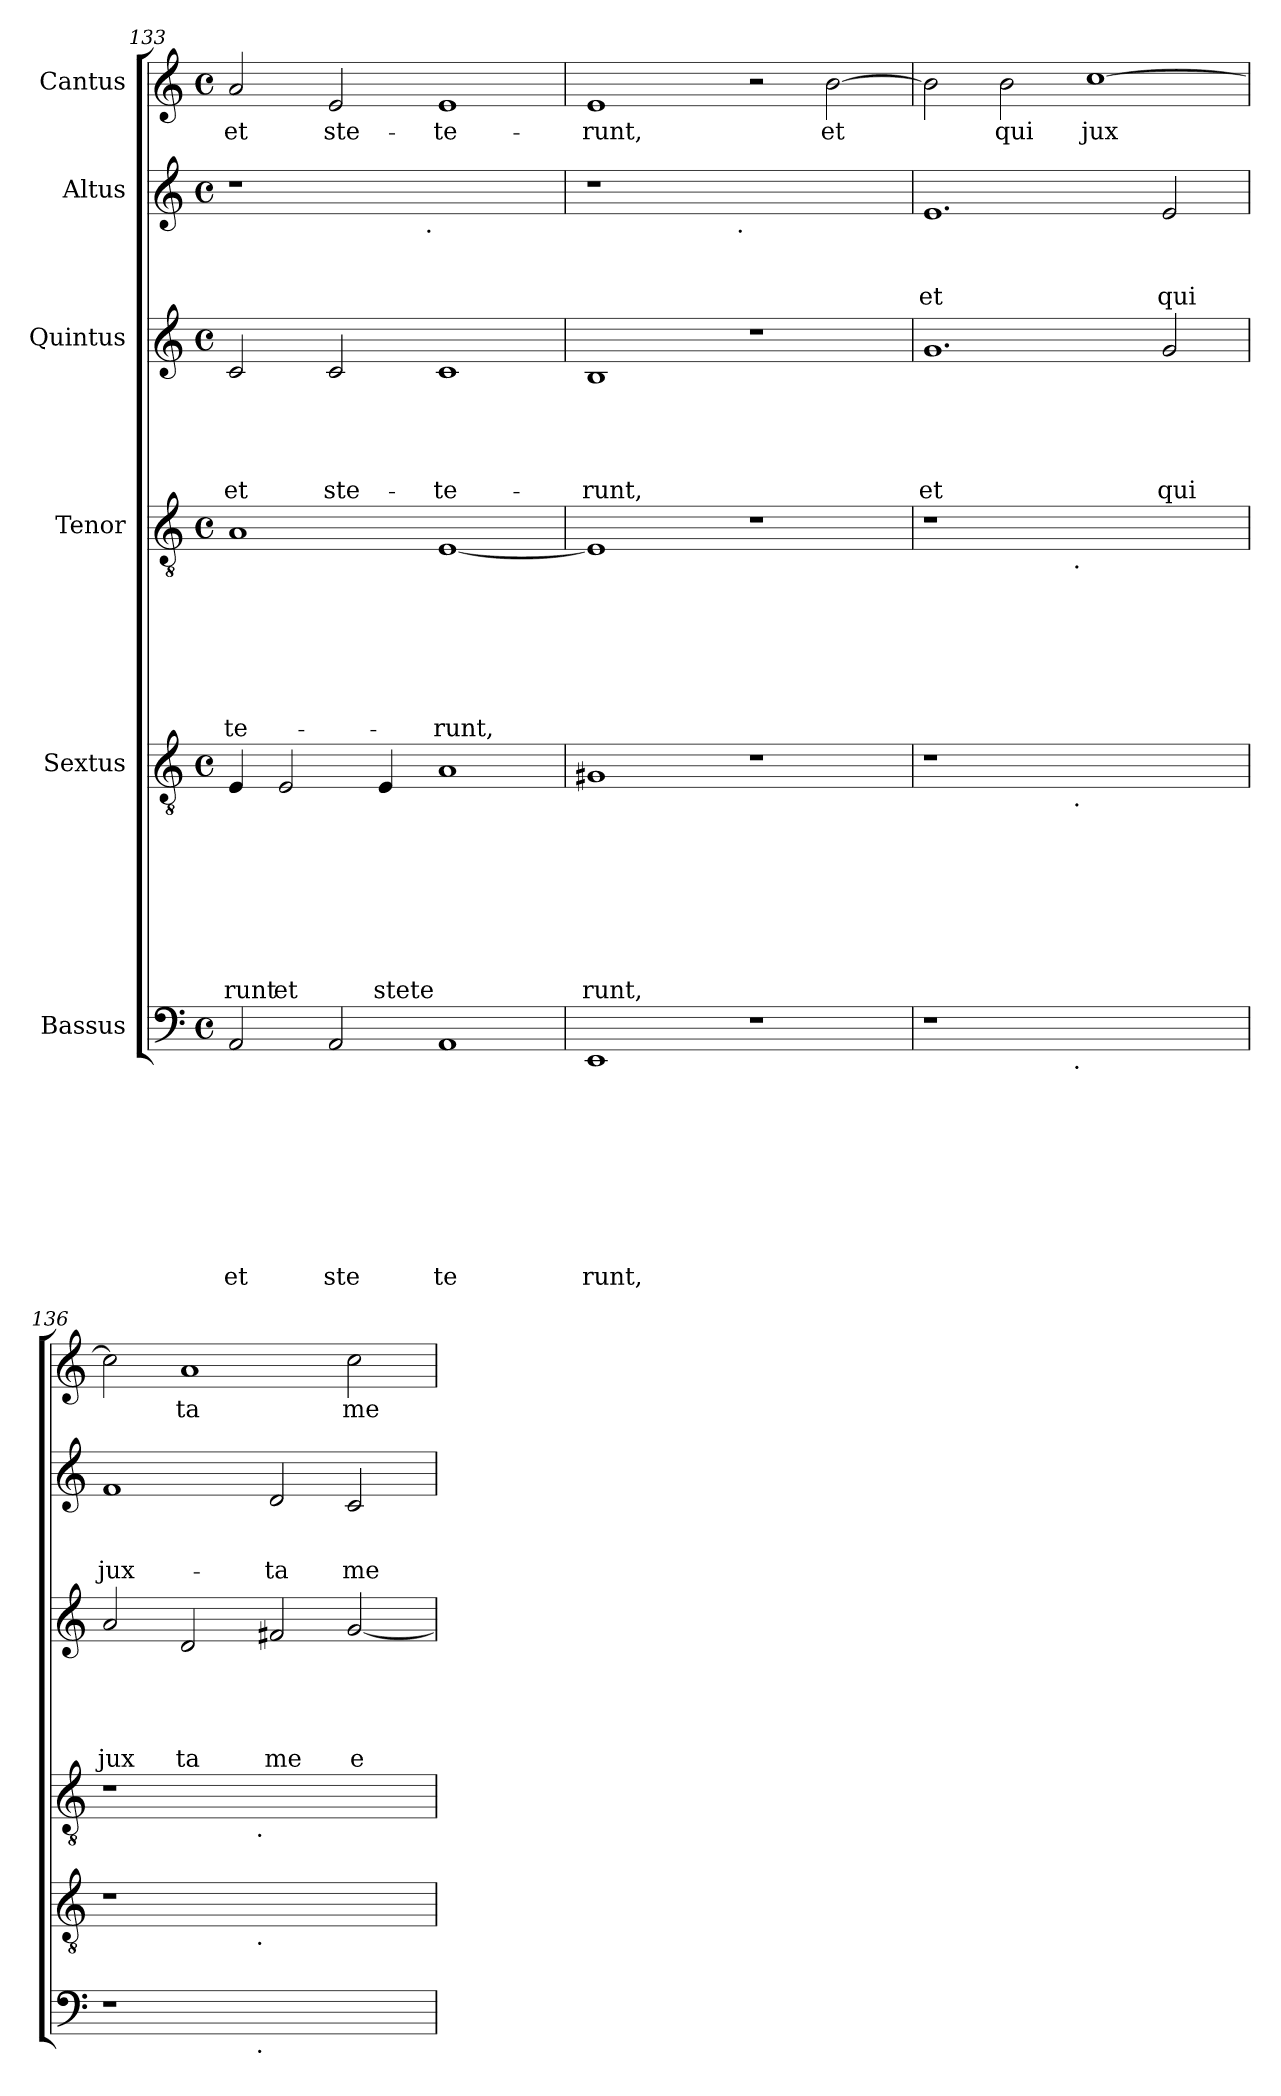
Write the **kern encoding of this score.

**kern	**text	**text	**text	**text	**text	**text	**text	**text	**text	**kern	**text	**text	**text	**text	**text	**text	**text	**text	**kern	**text	**text	**text	**text	**text	**text	**text	**kern	**text	**text	**text	**text	**text	**kern	**text	**text	**text	**kern	**text
*part6	*part6	*part6	*part6	*part6	*part6	*part6	*part6	*part6	*part6	*part5	*part5	*part5	*part5	*part5	*part5	*part5	*part5	*part5	*part4	*part4	*part4	*part4	*part4	*part4	*part4	*part4	*part3	*part3	*part3	*part3	*part3	*part3	*part2	*part2	*part2	*part2	*part1	*part1
*staff6	*staff6	*staff6	*staff6	*staff6	*staff6	*staff6	*staff6	*staff6	*staff6	*staff5	*staff5	*staff5	*staff5	*staff5	*staff5	*staff5	*staff5	*staff5	*staff4	*staff4	*staff4	*staff4	*staff4	*staff4	*staff4	*staff4	*staff3	*staff3	*staff3	*staff3	*staff3	*staff3	*staff2	*staff2	*staff2	*staff2	*staff1	*staff1
*I"Bassus	*	*	*	*	*	*	*	*	*	*I"Sextus	*	*	*	*	*	*	*	*	*I"Tenor	*	*	*	*	*	*	*	*I"Quintus	*	*	*	*	*	*I"Altus	*	*	*	*I"Cantus	*
*clefF4	*	*	*	*	*	*	*	*	*	*clefGv2	*	*	*	*	*	*	*	*	*clefGv2	*	*	*	*	*	*	*	*clefG2	*	*	*	*	*	*clefG2	*	*	*	*clefG2	*
*k[]	*	*	*	*	*	*	*	*	*	*k[]	*	*	*	*	*	*	*	*	*k[]	*	*	*	*	*	*	*	*k[]	*	*	*	*	*	*k[]	*	*	*	*k[]	*
*C:	*	*	*	*	*	*	*	*	*	*C:	*	*	*	*	*	*	*	*	*C:	*	*	*	*	*	*	*	*C:	*	*	*	*	*	*C:	*	*	*	*C:	*
*M4/4	*	*	*	*	*	*	*	*	*	*M4/4	*	*	*	*	*	*	*	*	*M4/4	*	*	*	*	*	*	*	*M4/4	*	*	*	*	*	*M4/4	*	*	*	*M4/4	*
*met(c)	*	*	*	*	*	*	*	*	*	*met(c)	*	*	*	*	*	*	*	*	*met(c)	*	*	*	*	*	*	*	*met(c)	*	*	*	*	*	*met(c)	*	*	*	*met(c)	*
=133	=133	=133	=133	=133	=133	=133	=133	=133	=133	=133	=133	=133	=133	=133	=133	=133	=133	=133	=133	=133	=133	=133	=133	=133	=133	=133	=133	=133	=133	=133	=133	=133	=133	=133	=133	=133	=133	=133
!	!	!	!	!	!	!	!	!	!LO:LY:b	!	!	!	!	!	!	!	!	!LO:LY:b	!	!	!	!	!	!	!	!LO:LY:b	!	!	!	!	!	!LO:LY:b	!	!	!	!	!	!LO:LY:b
*	*	*	*	*	*	*	*	*	*	*	*	*	*	*	*	*	*	*	*	*	*	*	*	*	*	*	*	*	*	*	*	*	*^	*	*	*	*	*
2AA/	.	.	.	.	.	.	.	.	et	4E/	.	.	.	.	.	.	.	runt	1A	.	.	.	.	.	.	-te-	2c/	.	.	.	.	et	1r	2ryy	.	.	.	2a/	et
!	!	!	!	!	!	!	!	!	!	!	!	!	!	!	!	!	!	!LO:LY:b	!	!	!	!	!	!	!	!	!	!	!	!	!	!	!	!	!	!	!	!	!
.	.	.	.	.	.	.	.	.	.	2E/	.	.	.	.	.	.	.	et	.	.	.	.	.	.	.	.	.	.	.	.	.	.	.	.	.	.	.	.	.
!	!	!	!	!	!	!	!	!	!LO:LY:b	!	!	!	!	!	!	!	!	!	!	!	!	!	!	!	!	!	!	!	!	!	!	!LO:LY:b	!	!	!	!	!	!	!LO:LY:b
2AA/	.	.	.	.	.	.	.	.	ste	.	.	.	.	.	.	.	.	.	.	.	.	.	.	.	.	.	2c/	.	.	.	.	ste-	.	4...ryy	.	.	.	2e/	ste-
!	!	!	!	!	!	!	!	!	!	!	!	!	!	!	!	!	!	!LO:LY:b	!	!	!	!	!	!	!	!	!	!	!	!	!	!	!	!	!	!	!	!	!
.	.	.	.	.	.	.	.	.	.	4E/	.	.	.	.	.	.	.	stete	.	.	.	.	.	.	.	.	.	.	.	.	.	.	.	.	.	.	.	.	.
!	!	!	!	!	!	!	!	!	!	!	!	!	!	!	!	!	!	!	!	!	!	!	!	!	!	!	!	!	!	!	!	!	!	!LO:TX:b:t=.	!	!	!	!	!
.	.	.	.	.	.	.	.	.	.	.	.	.	.	.	.	.	.	.	.	.	.	.	.	.	.	.	.	.	.	.	.	.	.	1ryy	.	.	.	.	.
!	!	!	!	!	!	!	!	!	!LO:LY:b	!	!	!	!	!	!	!	!	!	!	!	!	!	!	!	!	!LO:LY:b	!	!	!	!	!	!LO:LY:b	!	!	!	!	!	!	!LO:LY:b
1AA	.	.	.	.	.	.	.	.	te	1A	.	.	.	.	.	.	.	.	[<1E	.	.	.	.	.	.	-runt,	1c	.	.	.	.	-te-	1ryy	.	.	.	.	1e	-te-
.	.	.	.	.	.	.	.	.	.	.	.	.	.	.	.	.	.	.	.	.	.	.	.	.	.	.	.	.	.	.	.	.	.	32ryy	.	.	.	.	.
!!LO:LB:g=z
=134	=134	=134	=134	=134	=134	=134	=134	=134	=134	=134	=134	=134	=134	=134	=134	=134	=134	=134	=134	=134	=134	=134	=134	=134	=134	=134	=134	=134	=134	=134	=134	=134	=134	=134	=134	=134	=134	=134	=134
!	!	!	!	!	!	!	!	!	!LO:LY:b	!	!	!	!	!	!	!	!	!LO:LY:b	!	!	!	!	!	!	!	!	!	!	!	!	!	!LO:LY:b	!	!	!	!	!	!	!LO:LY:b
1EE	.	.	.	.	.	.	.	.	runt,	1G#X	.	.	.	.	.	.	.	runt,	1E]	.	.	.	.	.	.	.	1B	.	.	.	.	-runt,	1r	2ryy	.	.	.	1e	-runt,
.	.	.	.	.	.	.	.	.	.	.	.	.	.	.	.	.	.	.	.	.	.	.	.	.	.	.	.	.	.	.	.	.	.	4...ryy	.	.	.	.	.
!	!	!	!	!	!	!	!	!	!	!	!	!	!	!	!	!	!	!	!	!	!	!	!	!	!	!	!	!	!	!	!	!	!	!LO:TX:b:t=.	!	!	!	!	!
.	.	.	.	.	.	.	.	.	.	.	.	.	.	.	.	.	.	.	.	.	.	.	.	.	.	.	.	.	.	.	.	.	.	1ryy	.	.	.	.	.
1r	.	.	.	.	.	.	.	.	.	1r	.	.	.	.	.	.	.	.	1r	.	.	.	.	.	.	.	1r	.	.	.	.	.	1ryy	.	.	.	.	2r	.
!	!	!	!	!	!	!	!	!	!	!	!	!	!	!	!	!	!	!	!	!	!	!	!	!	!	!	!	!	!	!	!	!	!	!	!	!	!	!	!LO:LY:b
.	.	.	.	.	.	.	.	.	.	.	.	.	.	.	.	.	.	.	.	.	.	.	.	.	.	.	.	.	.	.	.	.	.	.	.	.	.	[>2b\	et
.	.	.	.	.	.	.	.	.	.	.	.	.	.	.	.	.	.	.	.	.	.	.	.	.	.	.	.	.	.	.	.	.	.	32ryy	.	.	.	.	.
=135	=135	=135	=135	=135	=135	=135	=135	=135	=135	=135	=135	=135	=135	=135	=135	=135	=135	=135	=135	=135	=135	=135	=135	=135	=135	=135	=135	=135	=135	=135	=135	=135	=135	=135	=135	=135	=135	=135	=135
!	!	!	!	!	!	!	!	!	!	!	!	!	!	!	!	!	!	!	!	!	!	!	!	!	!	!	!	!	!	!	!	!LO:LY:b	!	!	!	!	!LO:LY:b	!	!
*^	*	*	*	*	*	*	*	*	*	*^	*	*	*	*	*	*	*	*	*^	*	*	*	*	*	*	*	*	*	*	*	*	*	*v	*v	*	*	*	*	*
1r	2ryy	.	.	.	.	.	.	.	.	.	1r	2ryy	.	.	.	.	.	.	.	.	1r	2ryy	.	.	.	.	.	.	.	1.g	.	.	.	.	et	1.e	.	.	et	2b\]	.
!	!	!	!	!	!	!	!	!	!	!	!	!	!	!	!	!	!	!	!	!	!	!	!	!	!	!	!	!	!	!	!	!	!	!	!	!	!	!	!	!	!LO:LY:b
.	4...ryy	.	.	.	.	.	.	.	.	.	.	4...ryy	.	.	.	.	.	.	.	.	.	4...ryy	.	.	.	.	.	.	.	.	.	.	.	.	.	.	.	.	.	2b\	qui
!	!	!	!	!	!	!	!	!	!	!	!	!	!	!	!	!	!	!	!	!	!	!LO:TX:b:t=.	!	!	!	!	!	!	!	!	!	!	!	!	!	!	!	!	!	!	!
!	!	!	!	!	!	!	!	!	!	!	!	!LO:TX:b:t=.	!	!	!	!	!	!	!	!	!	!	!	!	!	!	!	!	!	!	!	!	!	!	!	!	!	!	!	!	!
!	!LO:TX:b:t=.	!	!	!	!	!	!	!	!	!	!	!	!	!	!	!	!	!	!	!	!	!	!	!	!	!	!	!	!	!	!	!	!	!	!	!	!	!	!	!	!
.	1ryy	.	.	.	.	.	.	.	.	.	.	1ryy	.	.	.	.	.	.	.	.	.	1ryy	.	.	.	.	.	.	.	.	.	.	.	.	.	.	.	.	.	.	.
!	!	!	!	!	!	!	!	!	!	!	!	!	!	!	!	!	!	!	!	!	!	!	!	!	!	!	!	!	!	!	!	!	!	!	!	!	!	!	!	!	!LO:LY:b
1ryy	.	.	.	.	.	.	.	.	.	.	1ryy	.	.	.	.	.	.	.	.	.	1ryy	.	.	.	.	.	.	.	.	.	.	.	.	.	.	.	.	.	.	[>1cc	jux
!	!	!	!	!	!	!	!	!	!	!	!	!	!	!	!	!	!	!	!	!	!	!	!	!	!	!	!	!	!	!	!	!	!	!	!LO:LY:b	!	!	!	!LO:LY:b	!	!
.	.	.	.	.	.	.	.	.	.	.	.	.	.	.	.	.	.	.	.	.	.	.	.	.	.	.	.	.	.	2g/	.	.	.	.	qui	2e/	.	.	qui	.	.
.	32ryy	.	.	.	.	.	.	.	.	.	.	32ryy	.	.	.	.	.	.	.	.	.	32ryy	.	.	.	.	.	.	.	.	.	.	.	.	.	.	.	.	.	.	.
=136	=136	=136	=136	=136	=136	=136	=136	=136	=136	=136	=136	=136	=136	=136	=136	=136	=136	=136	=136	=136	=136	=136	=136	=136	=136	=136	=136	=136	=136	=136	=136	=136	=136	=136	=136	=136	=136	=136	=136	=136	=136
!	!	!	!	!	!	!	!	!	!	!	!	!	!	!	!	!	!	!	!	!	!	!	!	!	!	!	!	!	!	!	!	!	!	!	!LO:LY:b	!	!	!	!LO:LY:b	!	!
1r	2ryy	.	.	.	.	.	.	.	.	.	1r	2ryy	.	.	.	.	.	.	.	.	1r	2ryy	.	.	.	.	.	.	.	2a/	.	.	.	.	jux	1f	.	.	jux-	2cc\]	.
!	!	!	!	!	!	!	!	!	!	!	!	!	!	!	!	!	!	!	!	!	!	!	!	!	!	!	!	!	!	!	!	!	!	!	!LO:LY:b	!	!	!	!	!	!LO:LY:b
.	4...ryy	.	.	.	.	.	.	.	.	.	.	4...ryy	.	.	.	.	.	.	.	.	.	4...ryy	.	.	.	.	.	.	.	2d/	.	.	.	.	ta	.	.	.	.	1a	ta
!	!	!	!	!	!	!	!	!	!	!	!	!	!	!	!	!	!	!	!	!	!	!LO:TX:b:t=.	!	!	!	!	!	!	!	!	!	!	!	!	!	!	!	!	!	!	!
!	!	!	!	!	!	!	!	!	!	!	!	!LO:TX:b:t=.	!	!	!	!	!	!	!	!	!	!	!	!	!	!	!	!	!	!	!	!	!	!	!	!	!	!	!	!	!
!	!LO:TX:b:t=.	!	!	!	!	!	!	!	!	!	!	!	!	!	!	!	!	!	!	!	!	!	!	!	!	!	!	!	!	!	!	!	!	!	!	!	!	!	!	!	!
.	1ryy	.	.	.	.	.	.	.	.	.	.	1ryy	.	.	.	.	.	.	.	.	.	1ryy	.	.	.	.	.	.	.	.	.	.	.	.	.	.	.	.	.	.	.
!	!	!	!	!	!	!	!	!	!	!	!	!	!	!	!	!	!	!	!	!	!	!	!	!	!	!	!	!	!	!	!	!	!	!	!LO:LY:b	!	!	!	!LO:LY:b	!	!
1ryy	.	.	.	.	.	.	.	.	.	.	1ryy	.	.	.	.	.	.	.	.	.	1ryy	.	.	.	.	.	.	.	.	2f#X/	.	.	.	.	me	2d/	.	.	-ta	.	.
!	!	!	!	!	!	!	!	!	!	!	!	!	!	!	!	!	!	!	!	!	!	!	!	!	!	!	!	!	!	!	!	!	!	!	!LO:LY:b	!	!	!	!LO:LY:b	!	!LO:LY:b
.	.	.	.	.	.	.	.	.	.	.	.	.	.	.	.	.	.	.	.	.	.	.	.	.	.	.	.	.	.	[<2g/	.	.	.	.	e	2c/	.	.	me	2cc\	me
.	32ryy	.	.	.	.	.	.	.	.	.	.	32ryy	.	.	.	.	.	.	.	.	.	32ryy	.	.	.	.	.	.	.	.	.	.	.	.	.	.	.	.	.	.	.
*v	*v	*	*	*	*	*	*	*	*	*	*	*	*	*	*	*	*	*	*	*	*v	*v	*	*	*	*	*	*	*	*	*	*	*	*	*	*	*	*	*	*	*
*	*	*	*	*	*	*	*	*	*	*v	*v	*	*	*	*	*	*	*	*	*	*	*	*	*	*	*	*	*	*	*	*	*	*	*	*	*	*	*	*
=	=	=	=	=	=	=	=	=	=	=	=	=	=	=	=	=	=	=	=	=	=	=	=	=	=	=	=	=	=	=	=	=	=	=	=	=	=	=
*-	*-	*-	*-	*-	*-	*-	*-	*-	*-	*-	*-	*-	*-	*-	*-	*-	*-	*-	*-	*-	*-	*-	*-	*-	*-	*-	*-	*-	*-	*-	*-	*-	*-	*-	*-	*-	*-	*-
